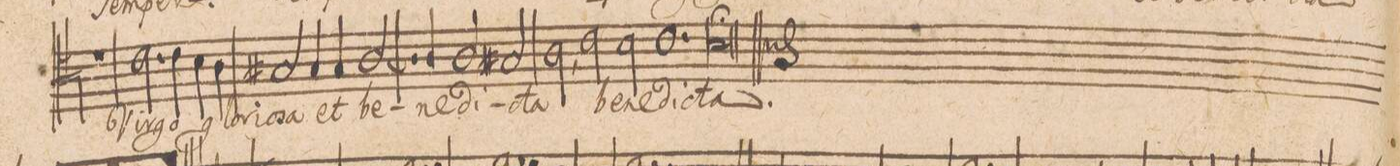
**kern	**text
*I"[Tenore]	*
*clefC4	*
*k[]	*
*M3/2	*
=45-	=45-
1.r	.
=46-	=46-
2.c\	Vir-
4c\	-go
4B\	glo-
4A\	-ri-
=47-	=47-
2G#X/	-o-
4G#/	-sa
4G#/	et
[2A/	be-
=48-	=48-
4A/]	.
4A/	-ne-
2A/	-di-
2G#X/	.
=49-	=49-
2A,\	-cta
2c\	be-
2B\	-ne-
=50-	=50-
1.c\	-di-
=51-	=51-
1.B\;	-cta.
==	==
*-	*-
